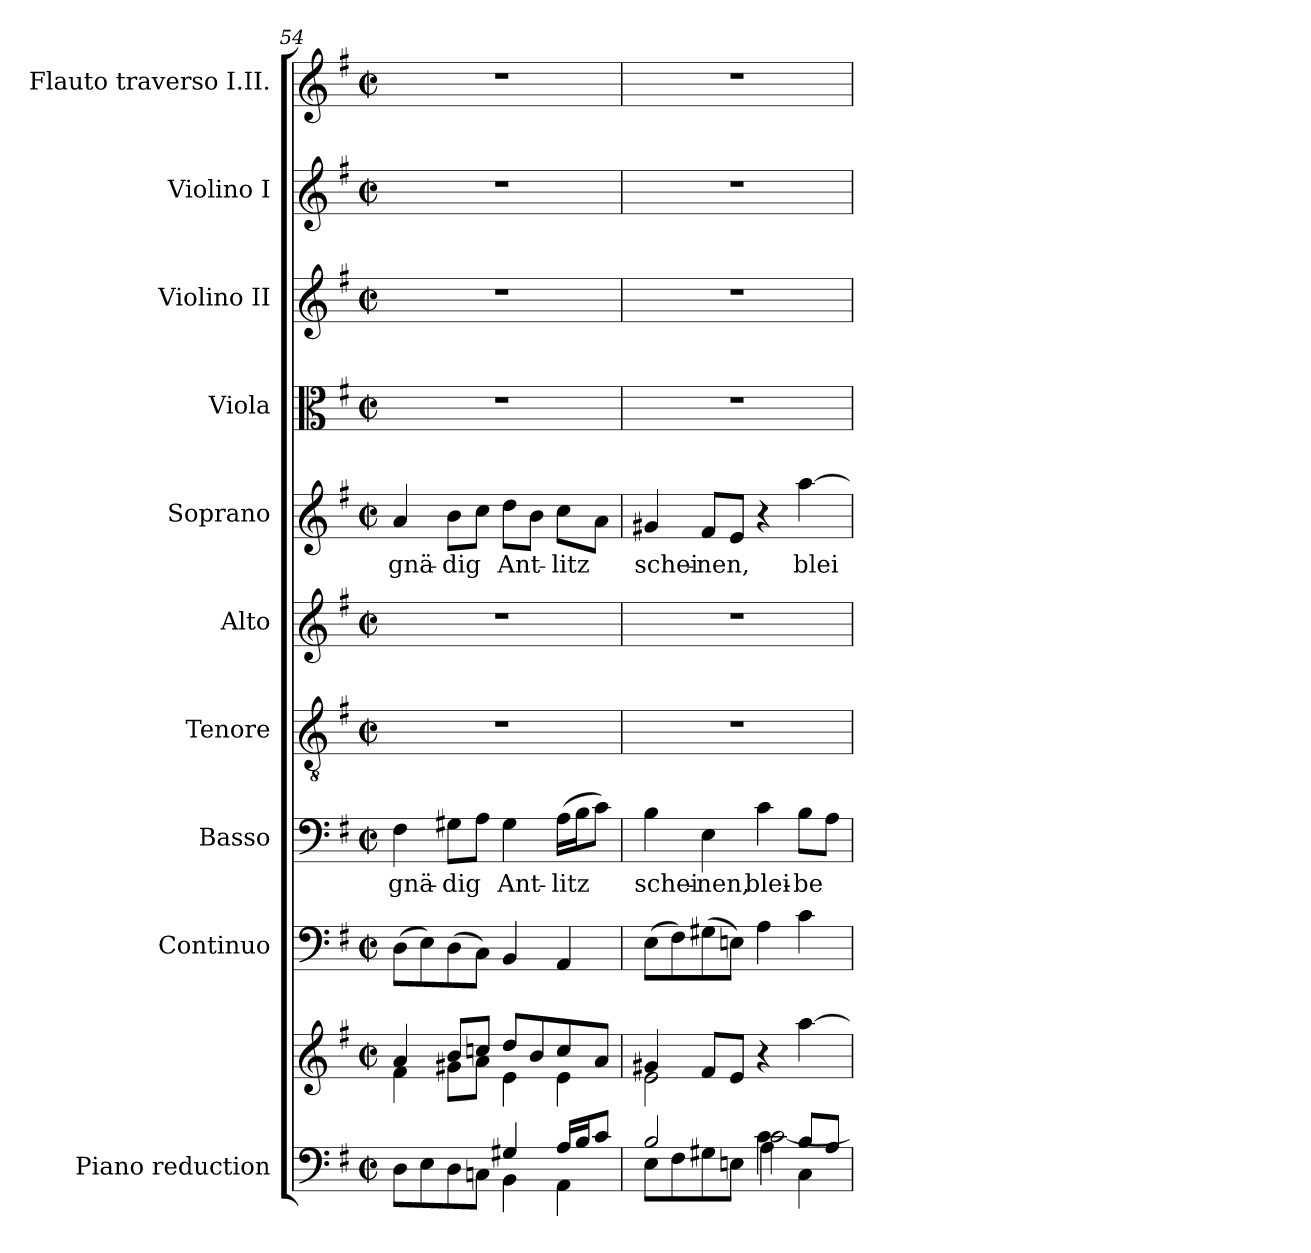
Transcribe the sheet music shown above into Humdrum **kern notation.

**kern	**kern	**kern	**kern	**text	**kern	**kern	**kern	**text	**kern	**kern	**kern	**kern
*part10	*part10	*part9	*part8	*part8	*part7	*part6	*part5	*part5	*part4	*part3	*part2	*part1
*staff11	*staff10	*staff9	*staff8	*staff8	*staff7	*staff6	*staff5	*staff5	*staff4	*staff3	*staff2	*staff1
*I"Piano reduction	*	*I"Continuo	*I"Basso	*	*I"Tenore	*I"Alto	*I"Soprano	*	*I"Viola	*I"Violino II	*I"Violino I	*I"Flauto traverso I.II.
*I'Pno	*	*	*	*	*	*	*	*	*I'Vla	*I'Vln	*I'Vln	*I'Fl
!!LO:PB:g=z
*clefF4	*clefG2	*clefF4	*clefF4	*	*clefGv2	*clefG2	*clefG2	*	*clefC3	*clefG2	*clefG2	*clefG2
*k[f#]	*k[f#]	*k[f#]	*k[f#]	*	*k[f#]	*k[f#]	*k[f#]	*	*k[f#]	*k[f#]	*k[f#]	*k[f#]
*M2/2	*M2/2	*M2/2	*M2/2	*	*M2/2	*M2/2	*M2/2	*	*M2/2	*M2/2	*M2/2	*M2/2
*met(c|)	*met(c|)	*met(c|)	*met(c|)	*	*met(c|)	*met(c|)	*met(c|)	*	*met(c|)	*met(c|)	*met(c|)	*met(c|)
=54	=54	=54	=54	=54	=54	=54	=54	=54	=54	=54	=54	=54
*^	*^	*	*	*	*	*	*	*	*	*	*	*
!	!	!	!	!	!	!LO:LY:b	!	!	!	!LO:LY:b	!	!	!	!
2ryy	8D\L	4a/	4f#\	(8D\L	4F#\	gnä-	1r	1r	4a/	gnä-	1r	1r	1r	1r
.	8E\	.	.	8E\)	.	.	.	.	.	.	.	.	.	.
!	!	!	!	!	!	!LO:LY:b	!	!	!	!LO:LY:b	!	!	!	!
.	8D\	8b/L	8g#X\L	(8D\	8G#X\L	-dig	.	.	8b\L	-dig	.	.	.	.
.	8Cn\J	8ccn/J	8a\J	8C\J)	8A\J	.	.	.	8cc\J	.	.	.	.	.
!	!	!	!	!	!	!LO:LY:b	!	!	!	!LO:LY:b	!	!	!	!
4G#X/	4BB\	8dd/L	4e\	4BB/	4G#\	Ant-	.	.	8dd\L	Ant-	.	.	.	.
.	.	8b/	.	.	.	.	.	.	8b\J	.	.	.	.	.
!	!	!	!	!	!	!LO:LY:b	!	!	!	!LO:LY:b	!	!	!	!
16A/LL	4AA\	8cc/	4e\	4AA/	(16A\LL	-litz	.	.	8cc\L	-litz	.	.	.	.
16B/J	.	.	.	.	16B\J	.	.	.	.	.	.	.	.	.
8c/J	.	8a/J	.	.	8c\J)	.	.	.	8a\J	.	.	.	.	.
=55	=55	=55	=55	=55	=55	=55	=55	=55	=55	=55	=55	=55	=55	=55
*	*^	*	*	*	*	*	*	*	*	*	*	*	*	*
!	!	!	!	!	!	!	!LO:LY:b	!	!	!	!LO:LY:b	!	!	!	!
2ryy	2B/	8E\L	4g#X/	2e\	(8E\L	4B\	schei-	1r	1r	4g#X/	schei-	1r	1r	1r	1r
.	.	8F#\	.	.	8F#\)	.	.	.	.	.	.	.	.	.	.
!	!	!	!	!	!	!	!LO:LY:b	!	!	!	!LO:LY:b	!	!	!	!
.	.	8G#X\	8f#/L	.	(8G#X\	4E\	-nen,	.	.	8f#/L	-nen,	.	.	.	.
.	.	8En\J	8e/J	.	8En\J)	.	.	.	.	8e/J	.	.	.	.	.
!	!	!	!	!	!	!	!LO:LY:b	!	!	!	!	!	!	!	!
4c\	[>2c\	4A\	4r	2ryy	4A\	4c\	blei-	.	.	4r	.	.	.	.	.
!	!	!	!	!	!	!	!LO:LY:b	!	!	!	!LO:LY:b	!	!	!	!
8B/L	.	4C\	[>4aa\	.	4c\	8B\L	-be	.	.	[4aa\	blei-	.	.	.	.
8A/J	.	.	.	.	.	8A\J	.	.	.	.	.	.	.	.	.
*v	*v	*v	*	*	*	*	*	*	*	*	*	*	*	*	*
*	*v	*v	*	*	*	*	*	*	*	*	*	*	*
=	=	=	=	=	=	=	=	=	=	=	=	=
*-	*-	*-	*-	*-	*-	*-	*-	*-	*-	*-	*-	*-
